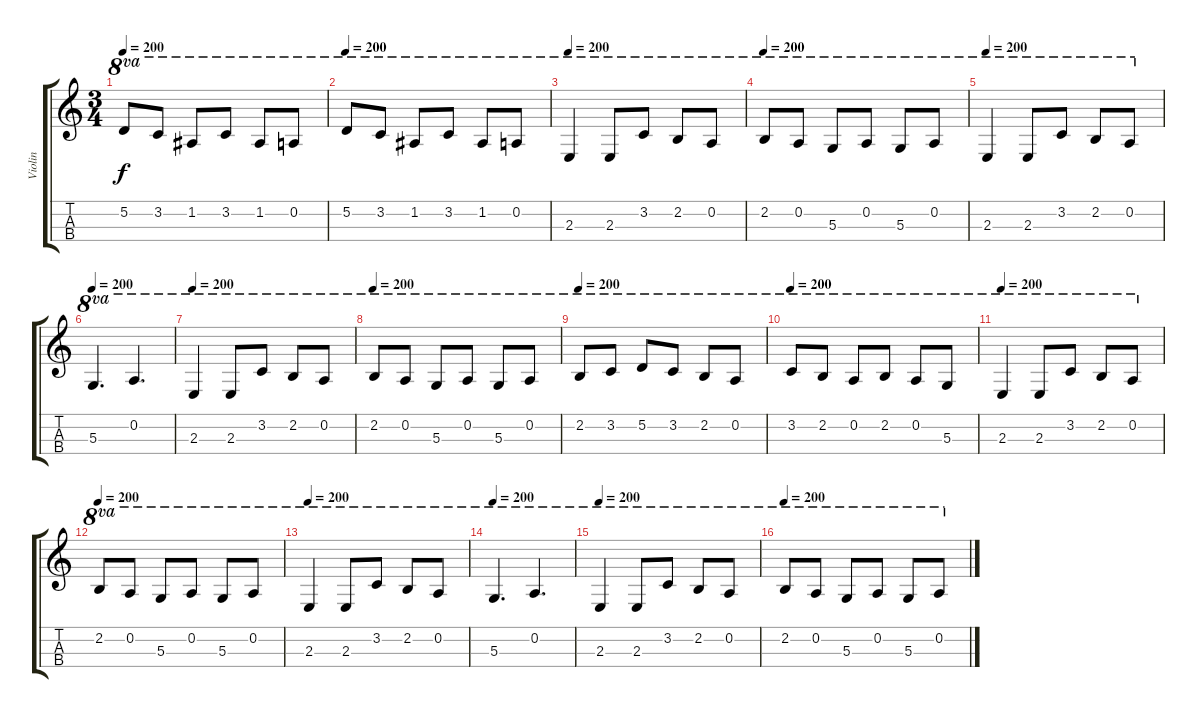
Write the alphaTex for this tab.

\track ("Violin" "Violin") {instrument violin}
\staff {score tabs}
\tuning (E5 A4 D4 G3) {hide}
\ts (3 4)
\tempo 200
\clef g2
\ks c
5.2.8{ot 8va dy f} 3.2.8{ot 8va} 1.2.8{ot 8va} 3.2.8{ot 8va} 1.2.8{ot 8va} 0.2.8{ot 8va} |
\tempo 200
5.2.8{ot 8va} 3.2.8{ot 8va} 1.2.8{ot 8va} 3.2.8{ot 8va} 1.2.8{ot 8va} 0.2.8{ot 8va} |
\tempo 200
2.3.4{ot 8va} 2.3.8{ot 8va} 3.2.8{ot 8va} 2.2.8{ot 8va} 0.2.8{ot 8va} |
\tempo 200
2.2.8{ot 8va} 0.2.8{ot 8va} 5.3.8{ot 8va} 0.2.8{ot 8va} 5.3.8{ot 8va} 0.2.8{ot 8va} |
\tempo 200
2.3.4{ot 8va} 2.3.8{ot 8va} 3.2.8{ot 8va} 2.2.8{ot 8va} 0.2.8{ot 8va} |
\tempo 200
5.3.4{d ot 8va} 0.2.4{d ot 8va} |
\tempo 200
2.3.4{ot 8va} 2.3.8{ot 8va} 3.2.8{ot 8va} 2.2.8{ot 8va} 0.2.8{ot 8va} |
\tempo 200
2.2.8{ot 8va} 0.2.8{ot 8va} 5.3.8{ot 8va} 0.2.8{ot 8va} 5.3.8{ot 8va} 0.2.8{ot 8va} |
\tempo 200
2.2.8{ot 8va} 3.2.8{ot 8va} 5.2.8{ot 8va} 3.2.8{ot 8va} 2.2.8{ot 8va} 0.2.8{ot 8va} |
\tempo 200
3.2.8{ot 8va} 2.2.8{ot 8va} 0.2.8{ot 8va} 2.2.8{ot 8va} 0.2.8{ot 8va} 5.3.8{ot 8va} |
\tempo 200
2.3.4{ot 8va} 2.3.8{ot 8va} 3.2.8{ot 8va} 2.2.8{ot 8va} 0.2.8{ot 8va} |
\tempo 200
2.2.8{ot 8va} 0.2.8{ot 8va} 5.3.8{ot 8va} 0.2.8{ot 8va} 5.3.8{ot 8va} 0.2.8{ot 8va} |
\tempo 200
2.3.4{ot 8va} 2.3.8{ot 8va} 3.2.8{ot 8va} 2.2.8{ot 8va} 0.2.8{ot 8va} |
\tempo 200
5.3.4{d ot 8va} 0.2.4{d ot 8va} |
\tempo 200
2.3.4{ot 8va} 2.3.8{ot 8va} 3.2.8{ot 8va} 2.2.8{ot 8va} 0.2.8{ot 8va} |
\tempo 200
2.2.8{ot 8va} 0.2.8{ot 8va} 5.3.8{ot 8va} 0.2.8{ot 8va} 5.3.8{ot 8va} 0.2.8{ot 8va}
